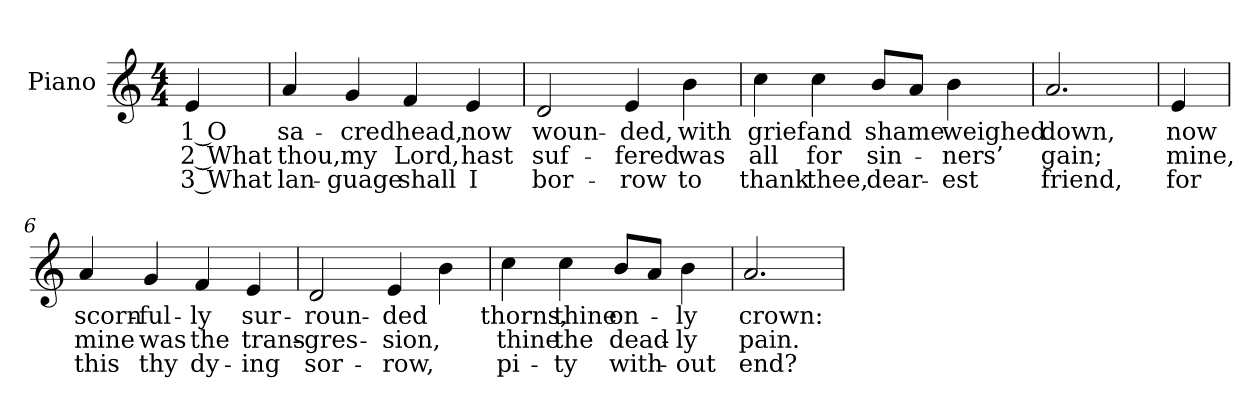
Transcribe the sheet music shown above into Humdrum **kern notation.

**kern	**text	**text	**text
*part1	*part1	*part1	*part1
*staff1	*staff1	*staff1	*staff1
*I"Piano	*	*	*
*I'Pno.	*	*	*
!!LO:PB:g=z
*clefG2	*	*	*
*k[]	*	*	*
*C:	*	*	*
*M4/4	*	*	*
=	=	=	=
!	!LO:LY:b:color=#000000	!LO:LY:b:color=#000000	!LO:LY:b:color=#000000
4ei/	1 O	2 What	3 What
=1	=1	=1	=1
!	!LO:LY:b:color=#000000	!LO:LY:b:color=#000000	!LO:LY:b:color=#000000
4ai/	sa-	thou,	lan-
!	!LO:LY:b:color=#000000	!LO:LY:b:color=#000000	!LO:LY:b:color=#000000
4gi/	-cred	my	-guage
!	!LO:LY:b:color=#000000	!LO:LY:b:color=#000000	!LO:LY:b:color=#000000
4fi/	head,	Lord,	shall
!	!LO:LY:b:color=#000000	!LO:LY:b:color=#000000	!LO:LY:b:color=#000000
4ei/	now	hast	I
=2	=2	=2	=2
!	!LO:LY:b:color=#000000	!LO:LY:b:color=#000000	!LO:LY:b:color=#000000
2di/	woun-	suf-	bor-
!	!LO:LY:b:color=#000000	!LO:LY:b:color=#000000	!LO:LY:b:color=#000000
4ei/	-ded,	-fered	-row
!	!LO:LY:b:color=#000000	!LO:LY:b:color=#000000	!LO:LY:b:color=#000000
4bi\	with	was	to
!!LO:LB:g=z
=3	=3	=3	=3
!	!LO:LY:b:color=#000000	!LO:LY:b:color=#000000	!LO:LY:b:color=#000000
4cci\	grief	all	thank
!	!LO:LY:b:color=#000000	!LO:LY:b:color=#000000	!LO:LY:b:color=#000000
4cci\	and	for	thee,
!	!LO:LY:b:color=#000000	!LO:LY:b:color=#000000	!LO:LY:b:color=#000000
8bi/L	shame	sin-	dear-
8ai/J	.	.	.
!	!LO:LY:b:color=#000000	!LO:LY:b:color=#000000	!LO:LY:b:color=#000000
4bi\	weighed	-ners’	-est
=4	=4	=4	=4
!	!LO:LY:b:color=#000000	!LO:LY:b:color=#000000	!LO:LY:b:color=#000000
2.ai/	down,	gain;	friend,
=5	=5	=5	=5
!	!LO:LY:b:color=#000000	!LO:LY:b:color=#000000	!LO:LY:b:color=#000000
4ei/	now	mine,	for
=6	=6	=6	=6
!	!LO:LY:b:color=#000000	!LO:LY:b:color=#000000	!LO:LY:b:color=#000000
4ai/	scorn-	mine	this
!	!LO:LY:b:color=#000000	!LO:LY:b:color=#000000	!LO:LY:b:color=#000000
4gi/	-ful-	was	thy
!	!LO:LY:b:color=#000000	!LO:LY:b:color=#000000	!LO:LY:b:color=#000000
4fi/	-ly	the	dy-
!	!LO:LY:b:color=#000000	!LO:LY:b:color=#000000	!LO:LY:b:color=#000000
4ei/	sur-	trans-	-ing
!!LO:LB:g=z
=7	=7	=7	=7
!	!LO:LY:b:color=#000000	!LO:LY:b:color=#000000	!LO:LY:b:color=#000000
2di/	-roun-	-gres-	sor-
!	!LO:LY:b:color=#000000	!LO:LY:b:color=#000000	!LO:LY:b:color=#000000
4ei/	-ded	-sion,	-row,
4bi\	.	.	.
=8	=8	=8	=8
!	!LO:LY:b:color=#000000	!LO:LY:b:color=#000000	!LO:LY:b:color=#000000
4cci\	thorns,	thine	pi-
!	!LO:LY:b:color=#000000	!LO:LY:b:color=#000000	!LO:LY:b:color=#000000
4cci\	thine	the	-ty
!	!LO:LY:b:color=#000000	!LO:LY:b:color=#000000	!LO:LY:b:color=#000000
8bi/L	on-	dead-	with-
8ai/J	.	.	.
!	!LO:LY:b:color=#000000	!LO:LY:b:color=#000000	!LO:LY:b:color=#000000
4bi\	-ly	-ly	-out
=9	=9	=9	=9
!	!LO:LY:b:color=#000000	!LO:LY:b:color=#000000	!LO:LY:b:color=#000000
2.ai/	crown:	pain.	end?
=	=	=	=
*-	*-	*-	*-
